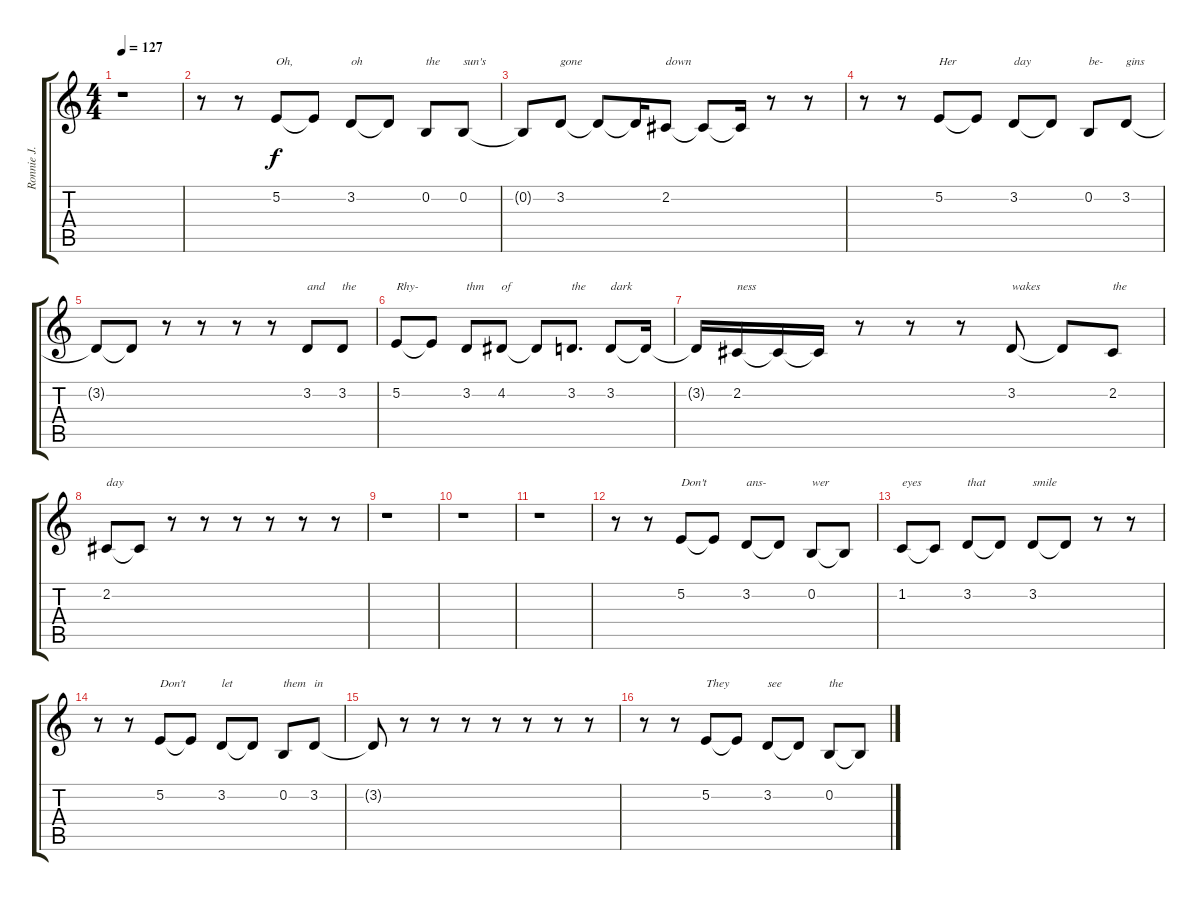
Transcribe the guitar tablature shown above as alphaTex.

\track ("Ronnie J. Dio" "Ronnie J. ") {instrument violin}
\staff {score tabs}
\tuning (E4 B3 G3 D3 A2 E2) {hide}
\ts (4 4)
\tempo 127
\clef g2
\ks c
r.1{dy f} |
r.8 r.8 5.2.8{txt "Oh, "} 5.2{t}.8 3.2.8{txt "oh"} 3.2{t}.8 0.2.8{txt "the"} 0.2.8{txt "sun's"} |
0.2{t}.8 3.2.8{txt "gone"} 3.2{t}.8 3.2{t}.16 2.2.8{txt "down"} 2.2{t}.8 2.2{t}.16 r.8 r.8 |
r.8 r.8 5.2.8{txt "Her"} 5.2{t}.8 3.2.8{txt "day"} 3.2{t}.8 0.2.8{txt "be-"} 3.2.8{txt "gins"} |
3.2{t}.8 3.2{t}.8 r.8 r.8 r.8 r.8 3.2.8{txt "and"} 3.2.8{txt "the"} |
5.2.8{txt "Rhy-"} 5.2{t}.8 3.2.8{txt "thm"} 4.2.8{txt "of"} 4.2{t}.8 3.2.8{d txt "the "} 3.2.8{txt "dark"} 3.2{t}.16 |
3.2{t}.16 2.2.16{txt "ness"} 2.2{t}.16 2.2{t}.16 r.8 r.8 r.8 3.2.8{txt "wakes"} 3.2{t}.8 2.2.8{txt "the"} |
2.2.8{txt "day"} 2.2{t}.8 r.8 r.8 r.8 r.8 r.8 r.8 |
r.1 |
r.1 |
r.1 |
r.8 r.8 5.2.8{txt "Don't"} 5.2{t}.8 3.2.8{txt "ans-"} 3.2{t}.8 0.2.8{txt "wer"} 0.2{t}.8 |
1.2.8{txt "eyes"} 1.2{t}.8 3.2.8{txt "that"} 3.2{t}.8 3.2.8{txt "smile"} 3.2{t}.8 r.8 r.8 |
r.8 r.8 5.2.8{txt "Don't"} 5.2{t}.8 3.2.8{txt "let"} 3.2{t}.8 0.2.8{txt "them"} 3.2.8{txt "in"} |
3.2{t}.8 r.8 r.8 r.8 r.8 r.8 r.8 r.8 |
r.8 r.8 5.2.8{txt "They"} 5.2{t}.8 3.2.8{txt "see"} 3.2{t}.8 0.2.8{txt "the"} 0.2{t}.8
